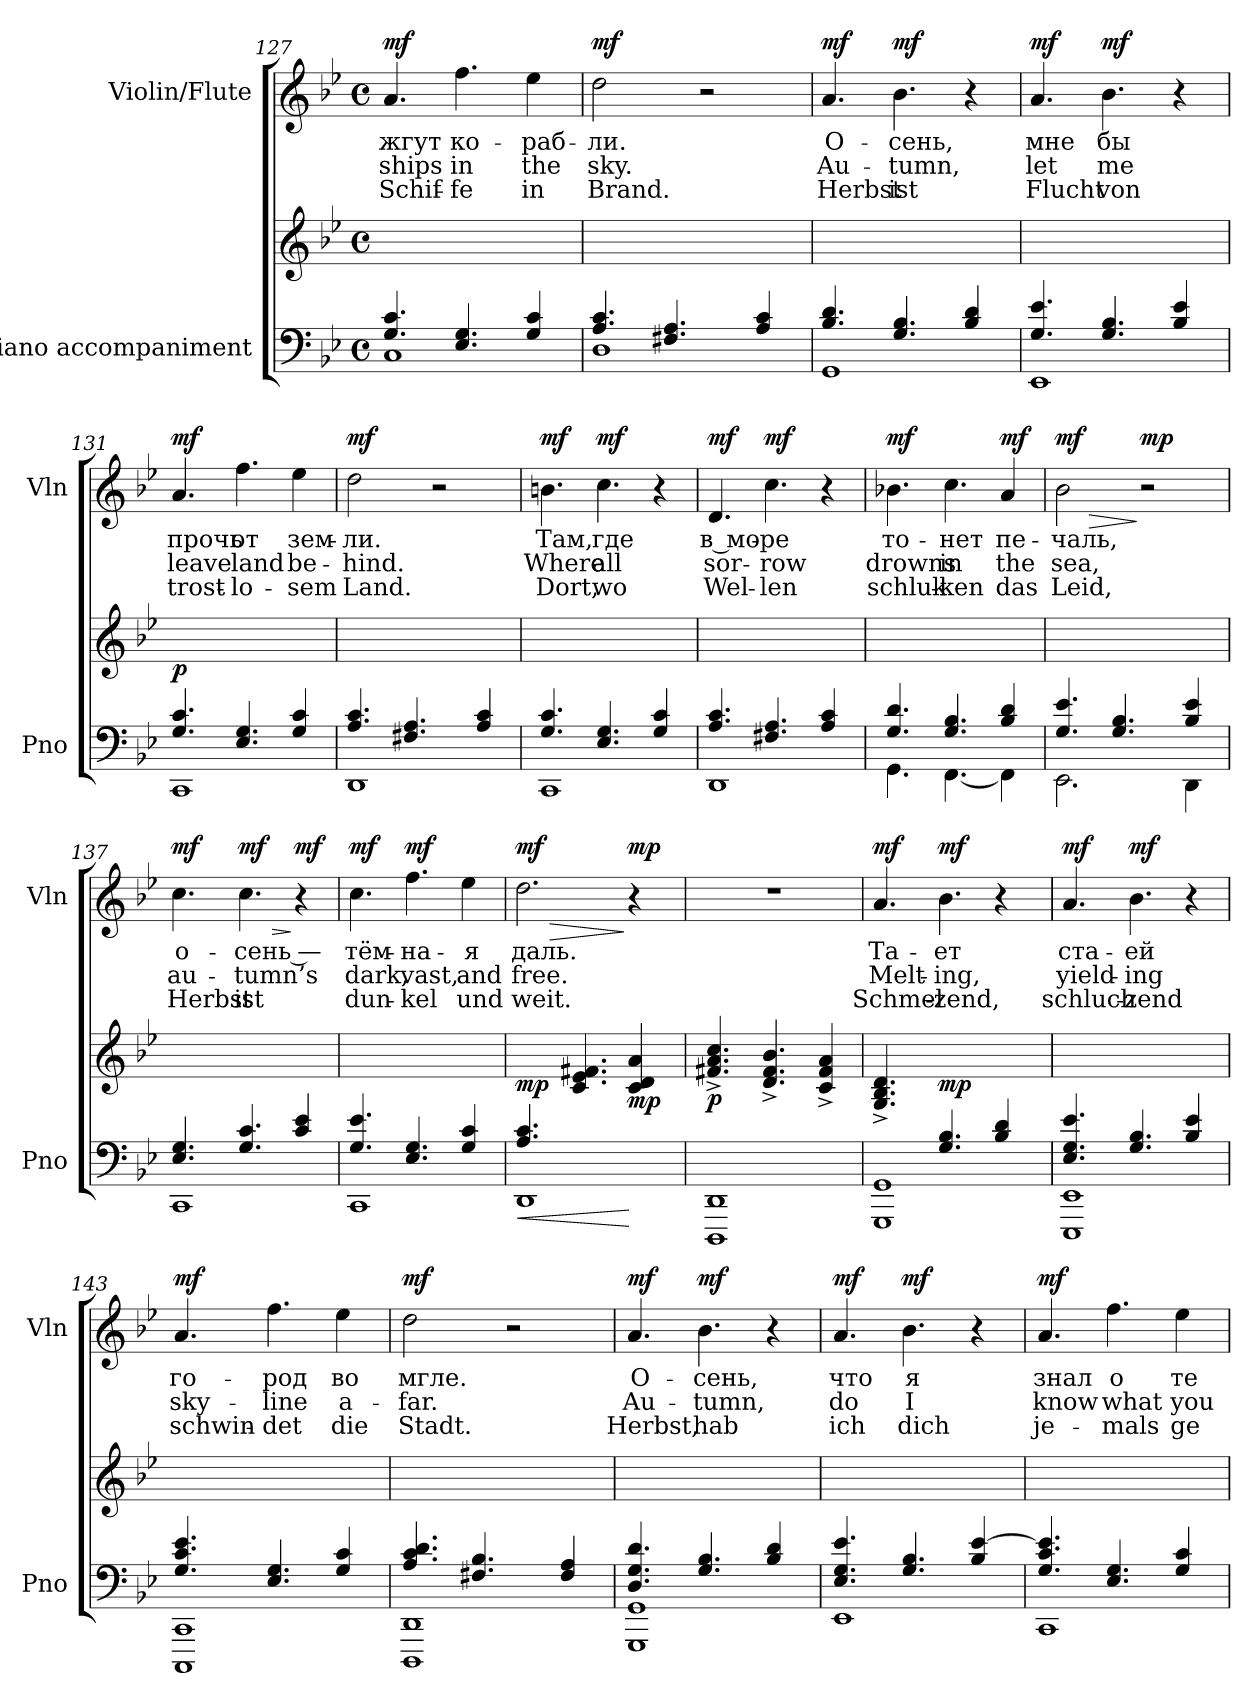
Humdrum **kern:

**kern	**kern	**dynam	**kern	**text	**text	**text	**dynam
*part2	*part2	*part2	*part1	*part1	*part1	*part1	*part1
*staff3	*staff2	*staff2/3	*staff1	*staff1	*staff1	*staff1	*staff1
*I"Piano  accompaniment	*	*	*I"Violin/Flute	*	*	*	*
*I'Pno	*	*	*I'Vln	*	*	*	*
*clefF4	*clefG2	*	*clefG2	*	*	*	*
*k[b-e-]	*k[b-e-]	*	*k[b-e-]	*	*	*	*
*M4/4	*M4/4	*	*M4/4	*	*	*	*
*met(c)	*met(c)	*	*met(c)	*	*	*	*
=127	=127	=127	=127	=127	=127	=127	=127
*^	*	*	*	*	*	*	*
!	!	!	!	!	!LO:LY:b	!LO:LY:b	!LO:LY:b	!LO:DY:b
4.G/ 4.c/	1C	1ryy	.	4.a/	жгут	ships	Schif-	mf
!	!	!	!	!	!LO:LY:b	!LO:LY:b	!LO:LY:b	!
4.E-/ 4.G/	.	.	.	4.ff\	ко-	in	-fe	.
!	!	!	!	!	!LO:LY:b	!LO:LY:b	!LO:LY:b	!
4G/ 4c/	.	.	.	4ee-\	-раб-	the	in	.
=128	=128	=128	=128	=128	=128	=128	=128	=128
!	!	!	!	!	!LO:LY:b	!LO:LY:b	!LO:LY:b	!LO:DY:b
4.A/ 4.c/	1D	1ryy	.	2dd\	-ли.	sky.	Brand.	mf
4.F#X/ 4.A/	.	.	.	.	.	.	.	.
.	.	.	.	2r	.	.	.	.
4A/ 4c/	.	.	.	.	.	.	.	.
!!LO:LB:g=z
=129	=129	=129	=129	=129	=129	=129	=129	=129
!	!	!	!	!	!LO:LY:b	!LO:LY:b	!LO:LY:b	!LO:DY:b
4.B-/ 4.d/	1GG	1ryy	.	4.a/	О-	Au-	Herbst	mf
!	!	!	!	!	!LO:LY:b	!LO:LY:b	!LO:LY:b	!LO:DY:b
4.G/ 4.B-/	.	.	.	4.b-\	-сень,	-tumn,	ist	mf
4B-/ 4d/	.	.	.	4r	.	.	.	.
=130	=130	=130	=130	=130	=130	=130	=130	=130
!	!	!	!	!	!LO:LY:b	!LO:LY:b	!LO:LY:b	!LO:DY:b
4.G/ 4.e-/	1EE-	1ryy	.	4.a/	мне	let	Flucht	mf
!	!	!	!	!	!LO:LY:b	!LO:LY:b	!LO:LY:b	!LO:DY:b
4.G/ 4.B-/	.	.	.	4.b-\	бы	me	von	mf
4B-/ 4e-/	.	.	.	4r	.	.	.	.
=131	=131	=131	=131	=131	=131	=131	=131	=131
!	!	!	!LO:DY:b	!	!LO:LY:b	!LO:LY:b	!LO:LY:b	!LO:DY:b
4.G/ 4.c/	1CC	1ryy	p	4.a/	прочь	leave	trost-	mf
!	!	!	!	!	!LO:LY:b	!LO:LY:b	!LO:LY:b	!
4.E-/ 4.G/	.	.	.	4.ff\	от	land	-lo-	.
!	!	!	!	!	!LO:LY:b	!LO:LY:b	!LO:LY:b	!
4G/ 4c/	.	.	.	4ee-\	зем-	be-	-sem	.
=132	=132	=132	=132	=132	=132	=132	=132	=132
!	!	!	!	!	!LO:LY:b	!LO:LY:b	!LO:LY:b	!LO:DY:b
4.A/ 4.c/	1DD	1ryy	.	2dd\	-ли.	-hind.	Land.	mf
4.F#X/ 4.A/	.	.	.	.	.	.	.	.
.	.	.	.	2r	.	.	.	.
4A/ 4c/	.	.	.	.	.	.	.	.
!!LO:PB:g=z
=133	=133	=133	=133	=133	=133	=133	=133	=133
!	!	!	!	!	!LO:LY:b	!LO:LY:b	!LO:LY:b	!LO:DY:b
4.G/ 4.c/	1CC	1ryy	.	4.bn\	Там,	Where	Dort,	mf
!	!	!	!	!	!LO:LY:b	!LO:LY:b	!LO:LY:b	!LO:DY:b
4.E-/ 4.G/	.	.	.	4.cc\	где	all	wo	mf
4G/ 4c/	.	.	.	4r	.	.	.	.
=134	=134	=134	=134	=134	=134	=134	=134	=134
!	!	!	!	!	!LO:LY:b	!LO:LY:b	!LO:LY:b	!LO:DY:b
4.A/ 4.c/	1DD	1ryy	.	4.d/	в мо-	sor-	Wel-	mf
!	!	!	!	!	!LO:LY:b	!LO:LY:b	!LO:LY:b	!LO:DY:b
4.F#X/ 4.A/	.	.	.	4.cc\	-ре	-row	-len	mf
4A/ 4c/	.	.	.	4r	.	.	.	.
=135	=135	=135	=135	=135	=135	=135	=135	=135
!	!	!	!	!	!LO:LY:b	!LO:LY:b	!LO:LY:b	!LO:DY:b
4.G/ 4.d/	4.GG\	1ryy	.	4.b-X\	то-	drowns	schluk-	mf
!	!	!	!	!	!LO:LY:b	!LO:LY:b	!LO:LY:b	!
4.G/ 4.B-/	[4.FF\	.	.	4.cc\	-нет	in	-ken	.
!	!	!	!	!	!LO:LY:b	!LO:LY:b	!LO:LY:b	!LO:DY:b
4B-/ 4d/	4FF\]	.	.	4a/	пе-	the	das	mf
=136	=136	=136	=136	=136	=136	=136	=136	=136
!	!	!	!	!	!LO:LY:b	!LO:LY:b	!LO:LY:b	!LO:HP:b
!	!	!	!	!	!	!	!	!LO:DY:n=1:b
4.G/ 4.e-/	2.EE-\	1ryy	.	2b-\	-чаль,	sea,	Leid,	> mf
4.G/ 4.B-/	.	.	.	.	.	.	.	.
!	!	!	!	!	!	!	!	!LO:DY:n=2:b
.	.	.	.	2r	.	.	.	] mp
4B-/ 4e-/	4DD\	.	.	.	.	.	.	.
!!LO:LB:g=z
=137	=137	=137	=137	=137	=137	=137	=137	=137
!	!	!	!	!	!LO:LY:b	!LO:LY:b	!LO:LY:b	!LO:DY:b
4.E-/ 4.G/	1CC	1ryy	.	4.cc\	о-	au-	Herbst	mf
!	!	!	!	!	!LO:LY:b	!LO:LY:b	!LO:LY:b	!LO:HP:b
!	!	!	!	!	!	!	!	!LO:DY:n=1:b
4.G/ 4.c/	.	.	.	4.cc\	-сень —	-tumn’s	ist	> mf
!	!	!	!	!	!	!	!	!LO:DY:n=2:b
4c/ 4e-/	.	.	.	4r	.	.	.	] mf
=138	=138	=138	=138	=138	=138	=138	=138	=138
!	!	!	!	!	!LO:LY:b	!LO:LY:b	!LO:LY:b	!LO:DY:b
4.G/ 4.e-/	1CC	1ryy	.	4.cc\	тём-	dark,	dun-	mf
!	!	!	!	!	!LO:LY:b	!LO:LY:b	!LO:LY:b	!LO:DY:b
4.E-/ 4.G/	.	.	.	4.ff\	-на-	vast,	-kel	mf
!	!	!	!	!	!LO:LY:b	!LO:LY:b	!LO:LY:b	!
4G/ 4c/	.	.	.	4ee-\	-я	and	und	.
=139	=139	=139	=139	=139	=139	=139	=139	=139
!	!	!	!LO:HP:b=2	!	!LO:LY:b	!LO:LY:b	!LO:LY:b	!LO:HP:b
!	!	!	!LO:DY:n=1:b	!	!	!	!	!LO:DY:n=1:b
4.A/ 4.c/	1DD	4.ryy	< mp	2.dd\	даль.	free.	weit.	> mf
2ryy	.	4.c/ 4.e-/ 4.f#X/	.	.	.	.	.	.
!	!	!	!LO:DY:n=2:b	!	!	!	!	!LO:DY:n=2:b
.	.	4c/ 4d/ 4a/	[ mp	4r	.	.	.	] mp
8ryy	.	.	.	.	.	.	.	.
*v	*v	*	*	*	*	*	*	*
=140	=140	=140	=140	=140	=140	=140	=140
!	!	!LO:DY:b	!	!	!	!	!
1DDD 1DD	4.f#X/^ 4.a/^ 4.cc/^	p	1r	.	.	.	.
.	4.d/^ 4.f#/^ 4.b-/^	.	.	.	.	.	.
.	4c/^ 4f#/^ 4a/^	.	.	.	.	.	.
!!LO:LB:g=z
=141	=141	=141	=141	=141	=141	=141	=141
*^	*	*	*	*	*	*	*
!	!	!	!	!	!LO:LY:b	!LO:LY:b	!LO:LY:b	!LO:DY:b
4.ryy	1GGG 1GG	4.G/^ 4.B-/^ 4.d/^	.	4.a/	Та-	Melt-	Schmel-	mf
!	!	!	!LO:DY:b	!	!LO:LY:b	!LO:LY:b	!LO:LY:b	!LO:DY:b
4.G/ 4.B-/	.	2ryy	mp	4.b-\	-ет	-ing,	-zend,	mf
4B-/ 4d/	.	.	.	4r	.	.	.	.
.	.	8ryy	.	.	.	.	.	.
=142	=142	=142	=142	=142	=142	=142	=142	=142
!	!	!	!	!	!LO:LY:b	!LO:LY:b	!LO:LY:b	!LO:DY:b
4.E-/ 4.G/ 4.e-/	1EEE- 1EE-	1ryy	.	4.a/	ста-	yield-	schluch-	mf
!	!	!	!	!	!LO:LY:b	!LO:LY:b	!LO:LY:b	!LO:DY:b
4.G/ 4.B-/	.	.	.	4.b-\	-ей	-ing	-zend	mf
4B-/ 4e-/	.	.	.	4r	.	.	.	.
=143	=143	=143	=143	=143	=143	=143	=143	=143
!	!	!	!	!	!LO:LY:b	!LO:LY:b	!LO:LY:b	!LO:DY:b
4.G/ 4.c/ 4.e-/	1CCC 1CC	1ryy	.	4.a/	го-	sky-	schwin-	mf
!	!	!	!	!	!LO:LY:b	!LO:LY:b	!LO:LY:b	!
4.E-/ 4.G/	.	.	.	4.ff\	-род	-line	-det	.
!	!	!	!	!	!LO:LY:b	!LO:LY:b	!LO:LY:b	!
4G/ 4c/	.	.	.	4ee-\	во	a-	die	.
=144	=144	=144	=144	=144	=144	=144	=144	=144
!	!	!	!	!	!LO:LY:b	!LO:LY:b	!LO:LY:b	!LO:DY:b
4.A/ 4.c/ 4.d/	1DDD 1DD	1ryy	.	2dd\	мгле.	-far.	Stadt.	mf
4.F#X/ 4.B-/	.	.	.	.	.	.	.	.
.	.	.	.	2r	.	.	.	.
4F#/ 4A/	.	.	.	.	.	.	.	.
!!LO:LB:g=z
=145	=145	=145	=145	=145	=145	=145	=145	=145
!	!	!	!	!	!LO:LY:b	!LO:LY:b	!LO:LY:b	!LO:DY:b
4.D/ 4.G/ 4.d/	1GGG 1GG	1ryy	.	4.a/	О-	Au-	Herbst,	mf
!	!	!	!	!	!LO:LY:b	!LO:LY:b	!LO:LY:b	!LO:DY:b
4.G/ 4.B-/	.	.	.	4.b-\	-сень,	-tumn,	hab	mf
4B-/ 4d/	.	.	.	4r	.	.	.	.
=146	=146	=146	=146	=146	=146	=146	=146	=146
!	!	!	!	!	!LO:LY:b	!LO:LY:b	!LO:LY:b	!LO:DY:b
4.E-/ 4.G/ 4.e-/	1EE-	1ryy	.	4.a/	что	do	ich	mf
!	!	!	!	!	!LO:LY:b	!LO:LY:b	!LO:LY:b	!LO:DY:b
4.G/ 4.B-/	.	.	.	4.b-\	я	I	dich	mf
4B-/ [4e-/	.	.	.	4r	.	.	.	.
=147	=147	=147	=147	=147	=147	=147	=147	=147
!	!	!	!	!	!LO:LY:b	!LO:LY:b	!LO:LY:b	!LO:DY:b
4.G/ 4.c/ 4.e-/]	1CC	1ryy	.	4.a/	знал	know	je-	mf
!	!	!	!	!	!LO:LY:b	!LO:LY:b	!LO:LY:b	!
4.E-/ 4.G/	.	.	.	4.ff\	о	what	-mals	.
!	!	!	!	!	!LO:LY:b	!LO:LY:b	!LO:LY:b	!
4G/ 4c/	.	.	.	4ee-\	те-	you	ge-	.
*v	*v	*	*	*	*	*	*	*
=	=	=	=	=	=	=	=
*-	*-	*-	*-	*-	*-	*-	*-
